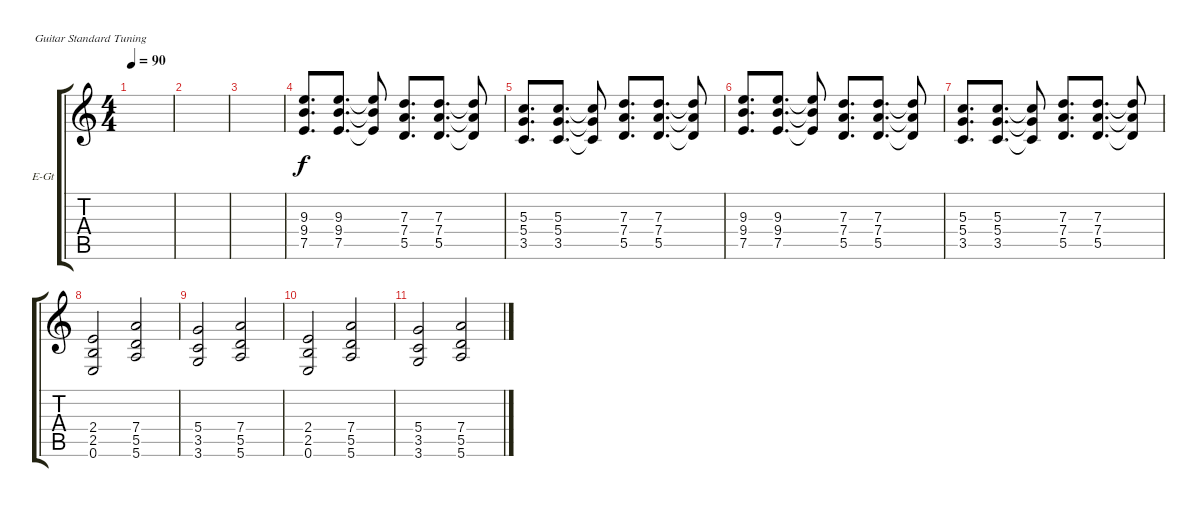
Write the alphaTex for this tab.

\defaultSystemsLayout 4
\bracketExtendMode groupsimilarinstruments
\firstSystemTrackNameOrientation horizontal
\otherSystemsTrackNameOrientation horizontal
\track ("Electric Guitar" "E-Gt") {instrument distortionguitar}
\staff {score tabs}
\tuning (E4 B3 G3 D3 A2 E2)
\ts (4 4)
\tempo 90
\clef g2
\scale
0.333333
\ks c
|
\scale
0.333333 |
\scale
0.333333 |
\scale
0.333333 (7.5 9.4 9.3).8{d} (9.3 9.4 7.5).8{d} (9.3{t} 9.4{t} 7.5{t}).8 (5.5 7.4 7.3).8{d} (7.3 7.4 5.5).8{d} (5.5{t} 7.4{t} 7.3{t}).8 |
\scale
0.333333 (3.5 5.4 5.3).8{d} (5.3 5.4 3.5).8{d} (5.3{t} 5.4{t} 3.5{t}).8 (5.5 7.4 7.3).8{d} (7.3 7.4 5.5).8{d} (5.5{t} 7.4{t} 7.3{t}).8 |
\scale
0.333333 (7.5 9.4 9.3).8{d} (9.3 9.4 7.5).8{d} (9.3{t} 9.4{t} 7.5{t}).8 (5.5 7.4 7.3).8{d} (7.3 7.4 5.5).8{d} (5.5{t} 7.4{t} 7.3{t}).8 |
\scale
0.333333 (3.5 5.4 5.3).8{d} (5.3 5.4 3.5).8{d} (5.3{t} 5.4{t} 3.5{t}).8 (5.5 7.4 7.3).8{d} (7.3 7.4 5.5).8{d} (5.5{t} 7.4{t} 7.3{t}).8 |
\scale
0.333333 (2.5 2.4 0.6).2 (5.5 7.4 5.6).2 |
\scale
0.333333 (3.5 5.4 3.6).2 (5.5 7.4 5.6).2 |
\scale
0.333333 (2.5 2.4 0.6).2 (5.5 7.4 5.6).2 |
\scale
0.333333 (3.5 5.4 3.6).2 (5.5 7.4 5.6).2 |
\scale
0.333333 |
\scale
0.333333 |
\scale
0.333333 |
\scale
0.333333 |
\scale
0.333333
